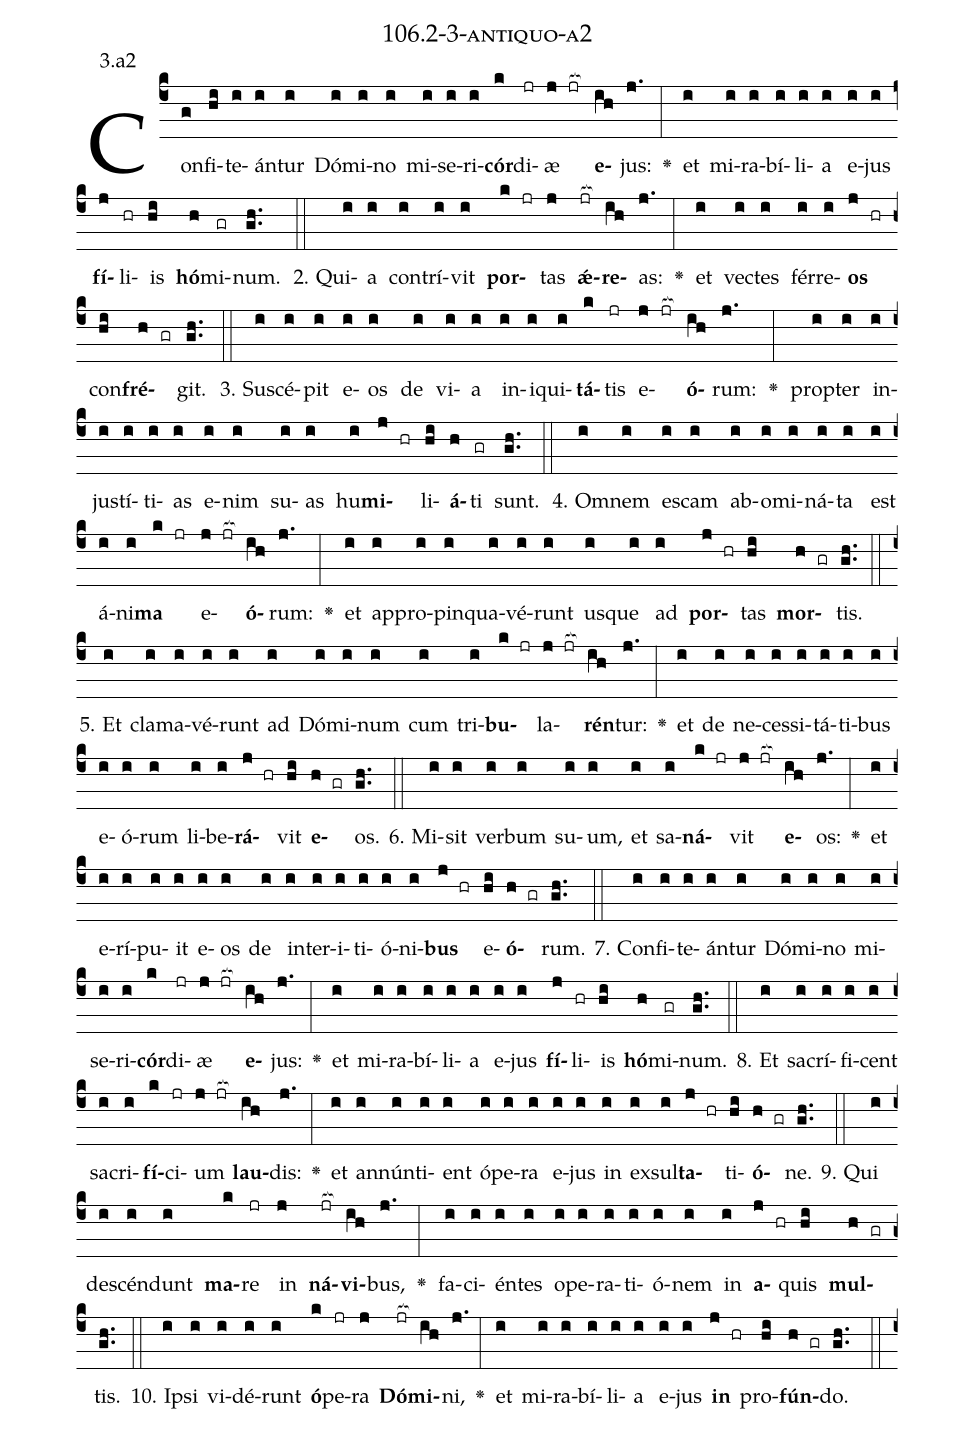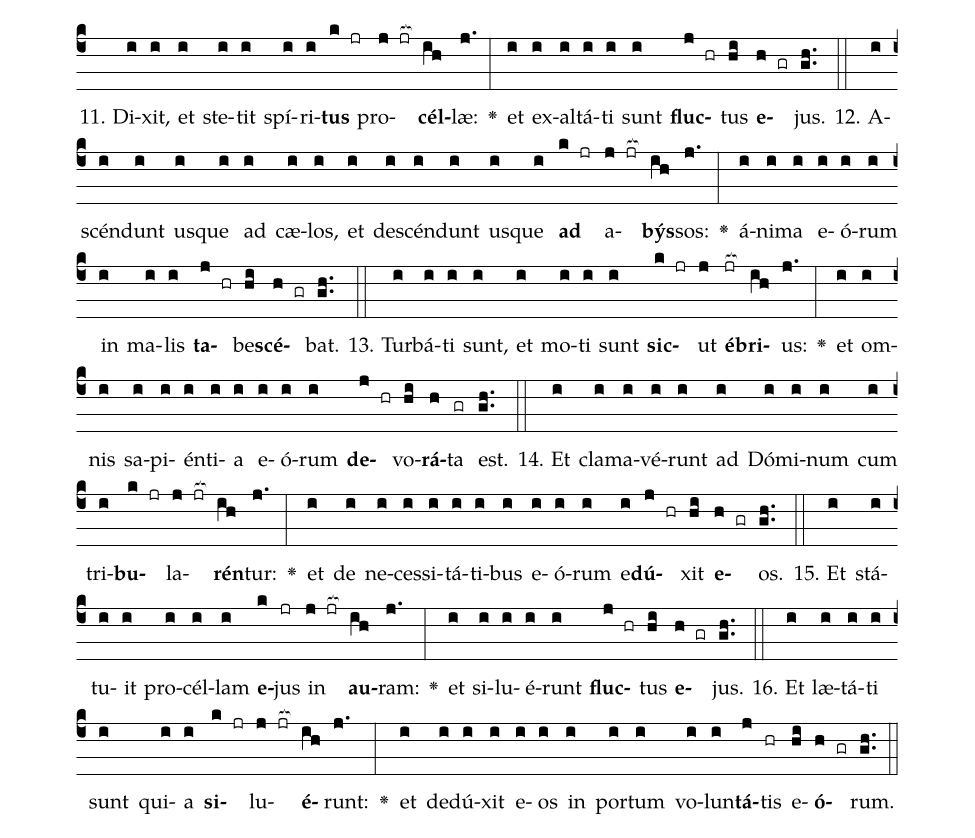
name: 106.2-3-antiquo-a2;
annotation: 3.a2;
%%
(c4)Con(g)fi(hi)te(i)án(i)tur(i) Dó(i)mi(i)no(i) mi(i)se(i)ri(i)<b>cór</b>(k)di(jr)æ(j jr[ocb:1{]) <b>e</b>(ih[ocb:0}])jus:(j.) <v>\greheightstar</v>(:) et(i) mi(i)ra(i)bí(i)li(i)a(i) e(i)jus(i) <b>fí</b>(j)li(hr)is(hi) <b>hó</b>(h)mi(gr)num.(gh..) (::)
2. Qui(i)a(i) con(i)trí(i)vit(i) <b>por</b>(k jr)tas(j) <b>ǽ</b>(jr[ocb:1{])<b>re</b>(ih[ocb:0}])as:(j.) <v>\greheightstar</v>(:) et(i) vec(i)tes(i) fér(i)re(i)<b>os</b>(j hr) con(hi)<b>fré</b>(h gr)git.(gh..) (::)
3. Su(i)scé(i)pit(i) e(i)os(i) de(i) vi(i)a(i) in(i)i(i)qui(i)<b>tá</b>(k)tis(jr) e(j jr[ocb:1{])<b>ó</b>(ih[ocb:0}])rum:(j.) <v>\greheightstar</v>(:) prop(i)ter(i) in(i)jus(i)tí(i)ti(i)as(i) e(i)nim(i) su(i)as(i) hu(i)<b>mi</b>(j hr)li(hi)<b>á</b>(h)ti(gr) sunt.(gh..) (::)
4. Om(i)nem(i) es(i)cam(i) ab(i)o(i)mi(i)ná(i)ta(i) est(i) á(i)ni(i)<b>ma</b>(k jr) e(j jr[ocb:1{])<b>ó</b>(ih[ocb:0}])rum:(j.) <v>\greheightstar</v>(:) et(i) ap(i)pro(i)pin(i)qua(i)vé(i)runt(i) us(i)que(i) ad(i) <b>por</b>(j hr)tas(hi) <b>mor</b>(h gr)tis.(gh..) (::)
5. Et(i) cla(i)ma(i)vé(i)runt(i) ad(i) Dó(i)mi(i)num(i) cum(i) tri(i)<b>bu</b>(k jr)la(j jr[ocb:1{])<b>rén</b>(ih[ocb:0}])tur:(j.) <v>\greheightstar</v>(:) et(i) de(i) ne(i)ces(i)si(i)tá(i)ti(i)bus(i) e(i)ó(i)rum(i) li(i)be(i)<b>rá</b>(j hr)vit(hi) <b>e</b>(h gr)os.(gh..) (::)
6. Mi(i)sit(i) ver(i)bum(i) su(i)um,(i) et(i) sa(i)<b>ná</b>(k jr)vit(j jr[ocb:1{]) <b>e</b>(ih[ocb:0}])os:(j.) <v>\greheightstar</v>(:) et(i) e(i)rí(i)pu(i)it(i) e(i)os(i) de(i) in(i)ter(i)i(i)ti(i)ó(i)ni(i)<b>bus</b>(j hr) e(hi)<b>ó</b>(h gr)rum.(gh..) (::)
7. Con(i)fi(i)te(i)án(i)tur(i) Dó(i)mi(i)no(i) mi(i)se(i)ri(i)<b>cór</b>(k)di(jr)æ(j jr[ocb:1{]) <b>e</b>(ih[ocb:0}])jus:(j.) <v>\greheightstar</v>(:) et(i) mi(i)ra(i)bí(i)li(i)a(i) e(i)jus(i) <b>fí</b>(j)li(hr)is(hi) <b>hó</b>(h)mi(gr)num.(gh..) (::)
8. Et(i) sa(i)crí(i)fi(i)cent(i) sa(i)cri(i)<b>fí</b>(k)ci(jr)um(j jr[ocb:1{]) <b>lau</b>(ih[ocb:0}])dis:(j.) <v>\greheightstar</v>(:) et(i) an(i)nún(i)ti(i)ent(i) ó(i)pe(i)ra(i) e(i)jus(i) in(i) ex(i)sul(i)<b>ta</b>(j hr)ti(hi)<b>ó</b>(h gr)ne.(gh..) (::)
9. Qui(i) de(i)scén(i)dunt(i) <b>ma</b>(k)re(jr) in(j) <b>ná</b>(jr[ocb:1{])<b>vi</b>(ih[ocb:0}])bus,(j.) <v>\greheightstar</v>(:) fa(i)ci(i)én(i)tes(i) o(i)pe(i)ra(i)ti(i)ó(i)nem(i) in(i) <b>a</b>(j hr)quis(hi) <b>mul</b>(h gr)tis.(gh..) (::)
10. Ip(i)si(i) vi(i)dé(i)runt(i) <b>ó</b>(k)pe(jr)ra(j) <b>Dó</b>(jr[ocb:1{])<b>mi</b>(ih[ocb:0}])ni,(j.) <v>\greheightstar</v>(:) et(i) mi(i)ra(i)bí(i)li(i)a(i) e(i)jus(i) <b>in</b>(j hr) pro(hi)<b>fún</b>(h gr)do.(gh..) (::)
11. Di(i)xit,(i) et(i) ste(i)tit(i) spí(i)ri(i)<b>tus</b>(k jr) pro(j jr[ocb:1{])<b>cél</b>(ih[ocb:0}])læ:(j.) <v>\greheightstar</v>(:) et(i) ex(i)al(i)tá(i)ti(i) sunt(i) <b>fluc</b>(j hr)tus(hi) <b>e</b>(h gr)jus.(gh..) (::)
12. A(i)scén(i)dunt(i) us(i)que(i) ad(i) cæ(i)los,(i) et(i) de(i)scén(i)dunt(i) us(i)que(i) <b>ad</b>(k jr) a(j jr[ocb:1{])<b>býs</b>(ih[ocb:0}])sos:(j.) <v>\greheightstar</v>(:) á(i)ni(i)ma(i) e(i)ó(i)rum(i) in(i) ma(i)lis(i) <b>ta</b>(j hr)be(hi)<b>scé</b>(h gr)bat.(gh..) (::)
13. Tur(i)bá(i)ti(i) sunt,(i) et(i) mo(i)ti(i) sunt(i) <b>sic</b>(k jr)ut(j) <b>é</b>(jr[ocb:1{])<b>bri</b>(ih[ocb:0}])us:(j.) <v>\greheightstar</v>(:) et(i) om(i)nis(i) sa(i)pi(i)én(i)ti(i)a(i) e(i)ó(i)rum(i) <b>de</b>(j hr)vo(hi)<b>rá</b>(h)ta(gr) est.(gh..) (::)
14. Et(i) cla(i)ma(i)vé(i)runt(i) ad(i) Dó(i)mi(i)num(i) cum(i) tri(i)<b>bu</b>(k jr)la(j jr[ocb:1{])<b>rén</b>(ih[ocb:0}])tur:(j.) <v>\greheightstar</v>(:) et(i) de(i) ne(i)ces(i)si(i)tá(i)ti(i)bus(i) e(i)ó(i)rum(i) e(i)<b>dú</b>(j hr)xit(hi) <b>e</b>(h gr)os.(gh..) (::)
15. Et(i) stá(i)tu(i)it(i) pro(i)cél(i)lam(i) <b>e</b>(k)jus(jr) in(j jr[ocb:1{]) <b>au</b>(ih[ocb:0}])ram:(j.) <v>\greheightstar</v>(:) et(i) si(i)lu(i)é(i)runt(i) <b>fluc</b>(j hr)tus(hi) <b>e</b>(h gr)jus.(gh..) (::)
16. Et(i) læ(i)tá(i)ti(i) sunt(i) qui(i)a(i) <b>si</b>(k jr)lu(j jr[ocb:1{])<b>é</b>(ih[ocb:0}])runt:(j.) <v>\greheightstar</v>(:) et(i) de(i)dú(i)xit(i) e(i)os(i) in(i) por(i)tum(i) vo(i)lun(i)<b>tá</b>(j)tis(hr) e(hi)<b>ó</b>(h gr)rum.(gh..) (::)
